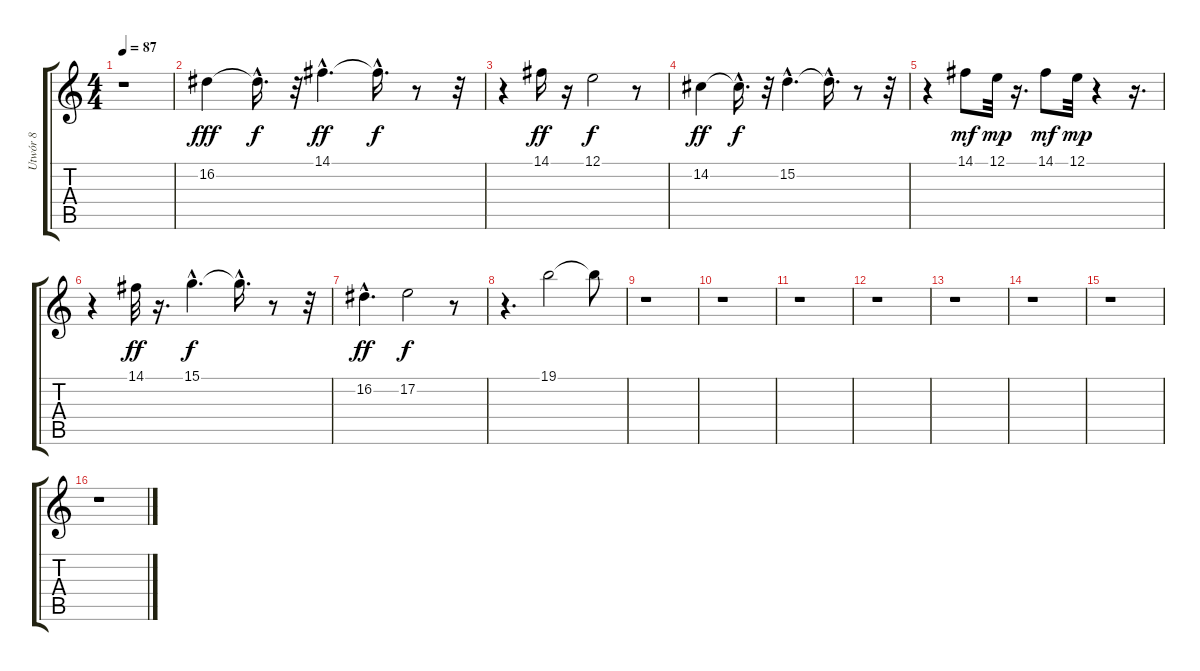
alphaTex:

\track ("Utwór 8" "Utwór 8") {instrument vibraphone}
\staff {score tabs}
\tuning (E4 B3 G3 D3 A2 E2) {hide}
\ts (4 4)
\tempo 87
\clef g2
\ks c
r.1{dy fff instrument vibraphone} |
16.2.4 16.2{hac t}.16{d dy f} r.32 14.1{hac}.4{d dy ff} 14.1{hac t}.16{d dy f} r.8 r.32 |
r.4 14.1.16{dy ff} r.16 12.1.2{dy f} r.8 |
14.2.4{dy ff} 14.2{hac t}.16{d dy f} r.32 15.2{hac}.4{d} 15.2{hac t}.16{d} r.8 r.32 |
r.4 14.1.8{dy mf} 12.1.32{dy mp} r.16{d} 14.1.8{dy mf} 12.1.32{dy mp} r.4 r.16{d} |
r.4 14.1.32{dy ff} r.16{d} 15.1{hac}.4{d dy f} 15.1{hac t}.16{d} r.8 r.32 |
16.2{hac}.4{d dy ff} 17.2.2{dy f} r.8 |
r.4{d} 19.1.2 19.1{t}.8 |
r.1 |
r.1 |
r.1 |
r.1 |
r.1 |
r.1 |
r.1 |
r.1
